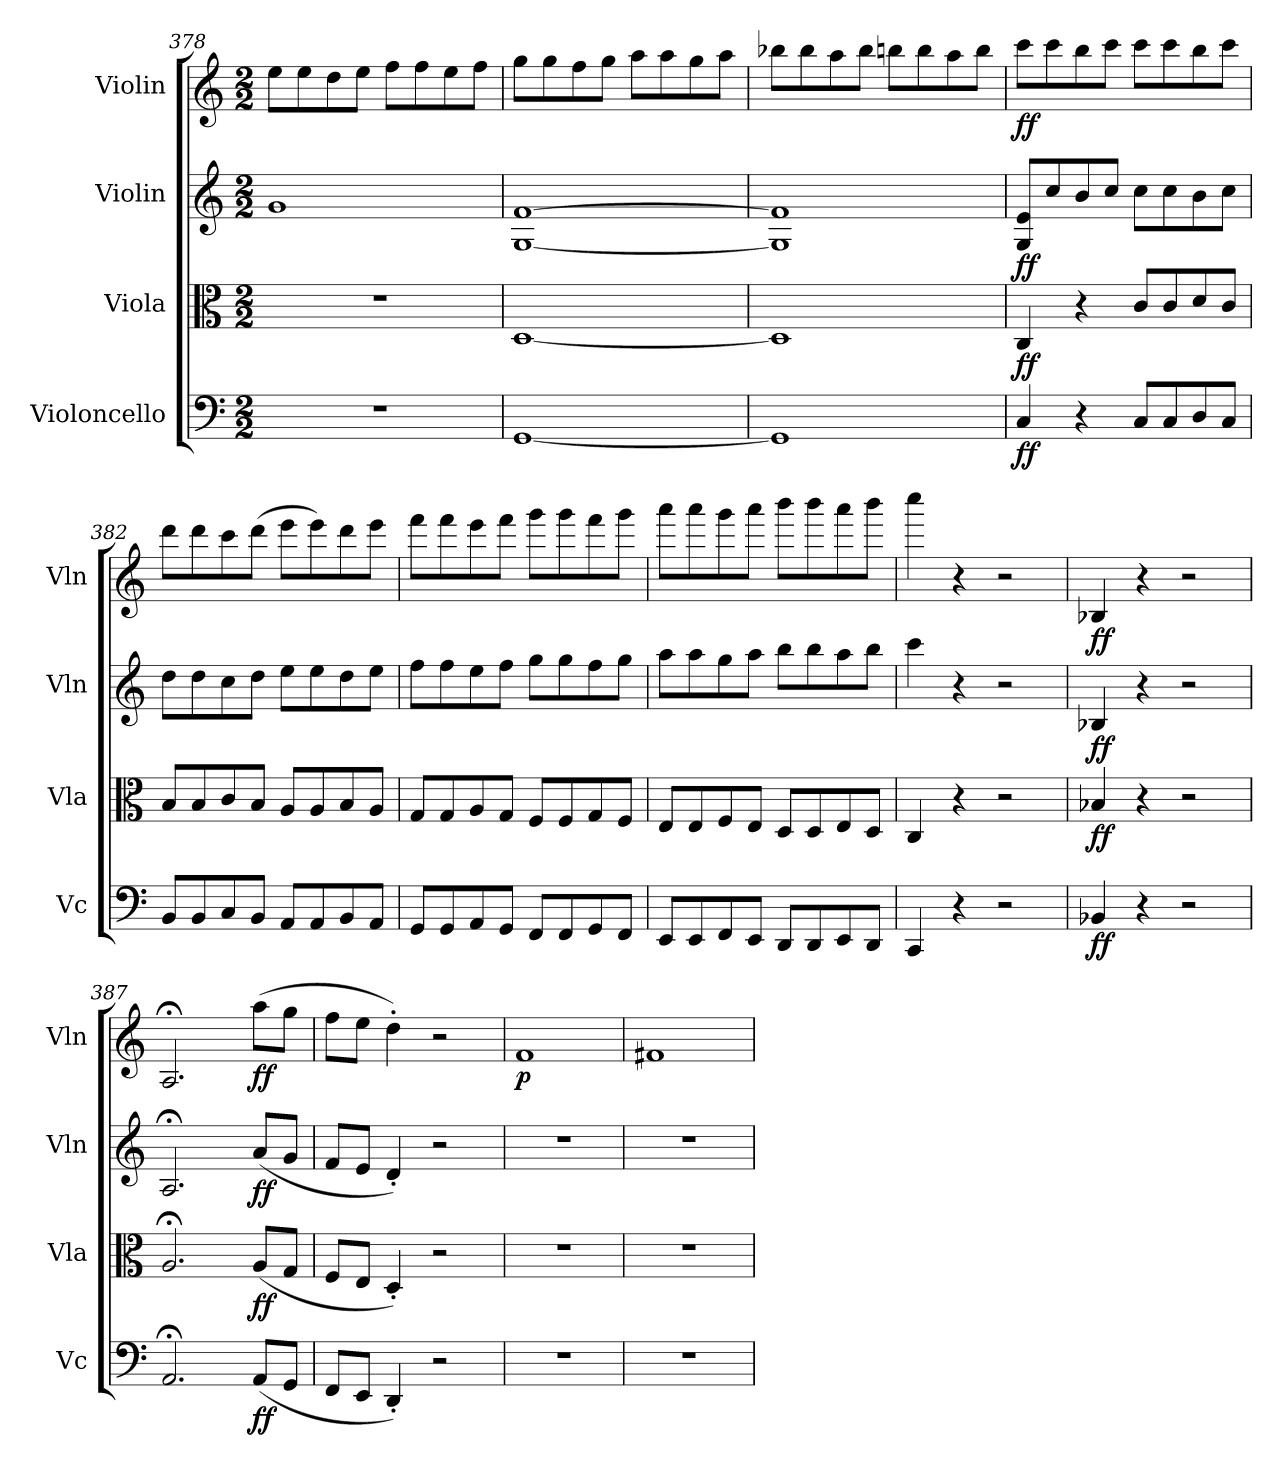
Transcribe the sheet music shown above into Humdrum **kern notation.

**kern	**dynam	**kern	**dynam	**kern	**dynam	**kern	**dynam
*part4	*part4	*part3	*part3	*part2	*part2	*part1	*part1
*staff4	*staff4	*staff3	*staff3	*staff2	*staff2	*staff1	*staff1
*I"Violoncello	*	*I"Viola	*	*I"Violin	*	*I"Violin	*
*I'Vc	*	*I'Vla	*	*I'Vln	*	*I'Vln	*
*clefF4	*	*clefC3	*	*clefG2	*	*clefG2	*
*k[]	*	*k[]	*	*k[]	*	*k[]	*
*M2/2	*	*M2/2	*	*M2/2	*	*M2/2	*
=378	=378	=378	=378	=378	=378	=378	=378
1r	.	1r	.	1g	.	8ee\L	.
.	.	.	.	.	.	8ee\	.
.	.	.	.	.	.	8dd\	.
.	.	.	.	.	.	8ee\J	.
.	.	.	.	.	.	8ff\L	.
.	.	.	.	.	.	8ff\	.
.	.	.	.	.	.	8ee\	.
.	.	.	.	.	.	8ff\J	.
=379	=379	=379	=379	=379	=379	=379	=379
[1GG	.	[1D	.	[1G [1f	.	8gg\L	.
.	.	.	.	.	.	8gg\	.
.	.	.	.	.	.	8ff\	.
.	.	.	.	.	.	8gg\J	.
.	.	.	.	.	.	8aa\L	.
.	.	.	.	.	.	8aa\	.
.	.	.	.	.	.	8gg\	.
.	.	.	.	.	.	8aa\J	.
=380	=380	=380	=380	=380	=380	=380	=380
1GG]	.	1D]	.	1G] 1f]	.	8bb-X\L	.
.	.	.	.	.	.	8bb-\	.
.	.	.	.	.	.	8aa\	.
.	.	.	.	.	.	8bb-\J	.
.	.	.	.	.	.	8bbn\L	.
.	.	.	.	.	.	8bb\	.
.	.	.	.	.	.	8aa\	.
.	.	.	.	.	.	8bb\J	.
=381	=381	=381	=381	=381	=381	=381	=381
4C/	ff	4C/	ff	8G/ 8e/L	ff	8ccc\L	ff
.	.	.	.	8cc/	.	8ccc\	.
4r	.	4r	.	8b/	.	8bb\	.
.	.	.	.	8cc/J	.	8ccc\J	.
8C/L	.	8c/L	.	8cc\L	.	8ccc\L	.
8C/	.	8c/	.	8cc\	.	8ccc\	.
8D/	.	8d/	.	8b\	.	8bb\	.
8C/J	.	8c/J	.	8cc\J	.	8ccc\J	.
=382	=382	=382	=382	=382	=382	=382	=382
8BB/L	.	8B/L	.	8dd\L	.	8ddd\L	.
8BB/	.	8B/	.	8dd\	.	8ddd\	.
8C/	.	8c/	.	8cc\	.	8ccc\	.
8BB/J	.	8B/J	.	8dd\J	.	(8ddd\J	.
8AA/L	.	8A/L	.	8ee\L	.	8eee\L	.
8AA/	.	8A/	.	8ee\	.	8eee\)	.
8BB/	.	8B/	.	8dd\	.	8ddd\	.
8AA/J	.	8A/J	.	8ee\J	.	8eee\J	.
=383	=383	=383	=383	=383	=383	=383	=383
8GG/L	.	8G/L	.	8ff\L	.	8fff\L	.
8GG/	.	8G/	.	8ff\	.	8fff\	.
8AA/	.	8A/	.	8ee\	.	8eee\	.
8GG/J	.	8G/J	.	8ff\J	.	8fff\J	.
8FF/L	.	8F/L	.	8gg\L	.	8ggg\L	.
8FF/	.	8F/	.	8gg\	.	8ggg\	.
8GG/	.	8G/	.	8ff\	.	8fff\	.
8FF/J	.	8F/J	.	8gg\J	.	8ggg\J	.
=384	=384	=384	=384	=384	=384	=384	=384
8EE/L	.	8E/L	.	8aa\L	.	8aaa\L	.
8EE/	.	8E/	.	8aa\	.	8aaa\	.
8FF/	.	8F/	.	8gg\	.	8ggg\	.
8EE/J	.	8E/J	.	8aa\J	.	8aaa\J	.
8DD/L	.	8D/L	.	8bb\L	.	8bbb\L	.
8DD/	.	8D/	.	8bb\	.	8bbb\	.
8EE/	.	8E/	.	8aa\	.	8aaa\	.
8DD/J	.	8D/J	.	8bb\J	.	8bbb\J	.
=385	=385	=385	=385	=385	=385	=385	=385
4CC/	.	4C/	.	4ccc\	.	4cccc\	.
4r	.	4r	.	4r	.	4r	.
2r	.	2r	.	2r	.	2r	.
=386	=386	=386	=386	=386	=386	=386	=386
4BB-X/	ff	4B-X/	ff	4B-X/	ff	4B-X/	ff
4r	.	4r	.	4r	.	4r	.
2r	.	2r	.	2r	.	2r	.
=387	=387	=387	=387	=387	=387	=387	=387
2.AA;</	.	2.A;</	.	2.A;</	.	2.A;</	.
(8AA/L	ff	(8A/L	ff	(8a/L	ff	(8aa\L	ff
8GG/J	.	8G/J	.	8g/J	.	8gg\J	.
=388	=388	=388	=388	=388	=388	=388	=388
8FF/L	.	8F/L	.	8f/L	.	8ff\L	.
8EE/J	.	8E/J	.	8e/J	.	8ee\J	.
4DD'/)	.	4D'/)	.	4d'/)	.	4dd'\)	.
2r	.	2r	.	2r	.	2r	.
=389	=389	=389	=389	=389	=389	=389	=389
1r	.	1r	.	1r	.	1f	p
=390	=390	=390	=390	=390	=390	=390	=390
1r	.	1r	.	1r	.	1f#X	.
=	=	=	=	=	=	=	=
*-	*-	*-	*-	*-	*-	*-	*-
